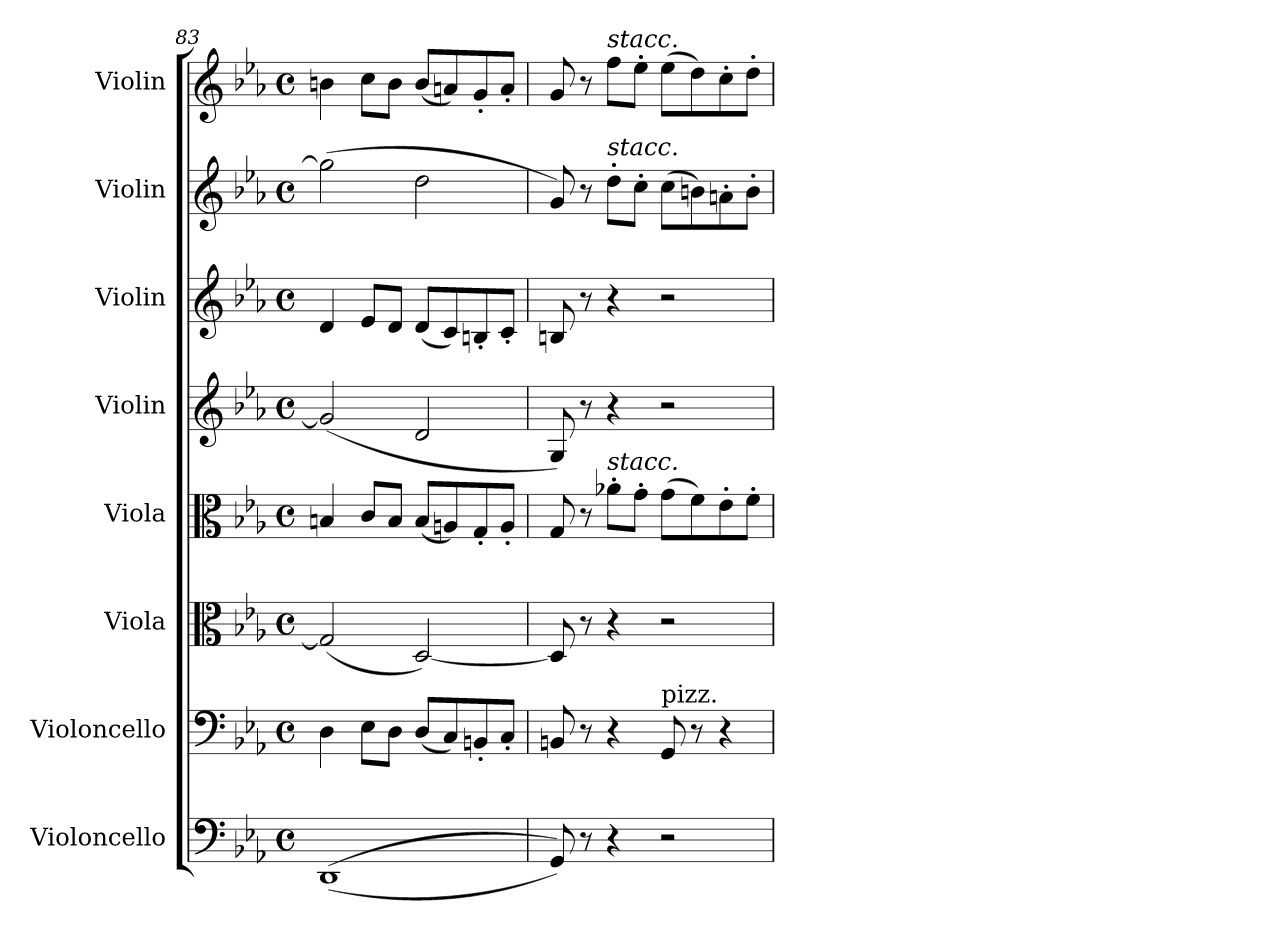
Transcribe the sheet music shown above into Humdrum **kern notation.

**kern	**kern	**kern	**kern	**kern	**kern	**kern	**kern
*part8	*part7	*part6	*part5	*part4	*part3	*part2	*part1
*staff8	*staff7	*staff6	*staff5	*staff4	*staff3	*staff2	*staff1
*I"Violoncello	*I"Violoncello	*I"Viola	*I"Viola	*I"Violin	*I"Violin	*I"Violin	*I"Violin
*I'Vc.	*I'Vc.	*I'Vla.	*I'Vla.	*I'Vln.	*I'Vln.	*I'Vln.	*I'Vln.
*clefF4	*clefF4	*clefC3	*clefC3	*clefG2	*clefG2	*clefG2	*clefG2
*k[b-e-a-]	*k[b-e-a-]	*k[b-e-a-]	*k[b-e-a-]	*k[b-e-a-]	*k[b-e-a-]	*k[b-e-a-]	*k[b-e-a-]
*M4/4	*M4/4	*M4/4	*M4/4	*M4/4	*M4/4	*M4/4	*M4/4
*met(c)	*met(c)	*met(c)	*met(c)	*met(c)	*met(c)	*met(c)	*met(c)
=83	=83	=83	=83	=83	=83	=83	=83
(<(<1DD	4D\	(<2G/]	4Bn/	(<2g/]	4d/	(>2gg\]	4bn\
.	8E-\L	.	8c/L	.	8e-/L	.	8cc\L
.	8D\J	.	8B/J	.	8d/J	.	8b\J
.	(<8D/L	[2D/)	(<8B/L	2d/	(<8d/L	2dd\	(<8b/L
.	8C/)	.	8An/)	.	8c/)	.	8an/)
.	8BBn'/	.	8G'/	.	8Bn'/	.	8g'/
.	8C'/J	.	8A'/J	.	8c'/J	.	8a'/J
=84	=84	=84	=84	=84	=84	=84	=84
8GG/))	8BBn/	8D/]	8G/	8G/)	8Bn/	8g/)	8g/
8r	8r	8r	8r	8r	8r	8r	8r
!	!	!	!	!	!	!	!LO:TX:a:i:t=stacc.
!	!	!	!	!	!	!LO:TX:a:i:t=stacc.	!
!	!	!	!LO:TX:a:i:t=stacc.	!	!	!	!
4r	4r	4r	8a-X'\L	4r	4r	8dd'\L	8ff\L
.	.	.	8g'\J	.	.	8cc'\J	8ee-'\J
!	!LO:TX:a:t=pizz.	!	!	!	!	!	!
2r	8GG/	2r	(>8g\L	2r	2r	(>8cc\L	(>8ee-\L
.	8r	.	8f\)	.	.	8bn\)	8dd\)
.	4r	.	8e-'\	.	.	8an'\	8cc'\
.	.	.	8f'\J	.	.	8b'\J	8dd'\J
=	=	=	=	=	=	=	=
*-	*-	*-	*-	*-	*-	*-	*-
